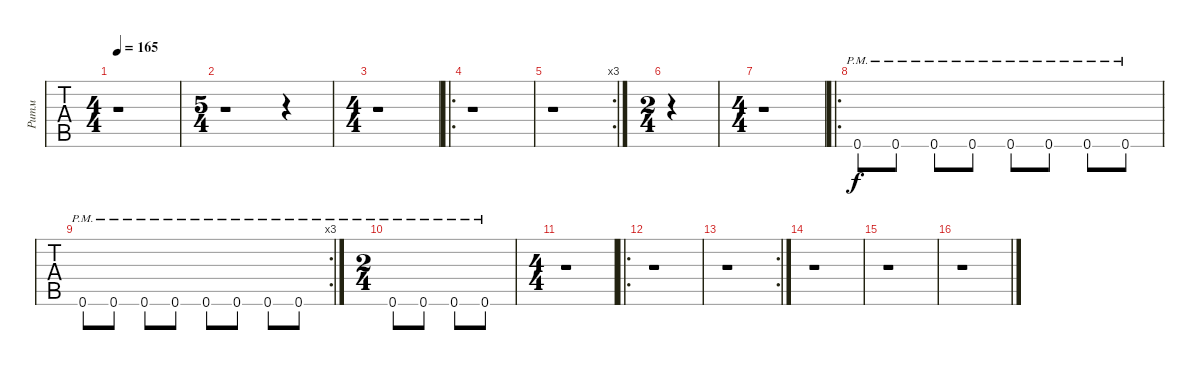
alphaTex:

\track ("Ритм" "Ритм") {instrument distortionguitar}
\staff {tabs}
\tuning (E4 B3 G3 D3 A2 E2) {hide}
\ts (4 4)
\tempo 165
\clef g2
\ks c
r.1{dy f} |
\ts (5 4)
r.1 r.4 |
\ts (4 4)
r.1 |
\ro
r.1 |
\rc 3
r.1 |
\ts (2 4)
|
\ts (4 4)
r.1 |
\ro
0.6{pm}.8 0.6{pm}.8 0.6{pm}.8 0.6{pm}.8 0.6{pm}.8 0.6{pm}.8 0.6{pm}.8 0.6{pm}.8 |
\rc 3
0.6{pm}.8 0.6{pm}.8 0.6{pm}.8 0.6{pm}.8 0.6{pm}.8 0.6{pm}.8 0.6{pm}.8 0.6{pm}.8 |
\ts (2 4)
0.6{pm}.8 0.6{pm}.8 0.6{pm}.8 0.6{pm}.8 |
\ts (4 4)
r.1 |
\ro
r.1 |
\rc 2
r.1 |
r.1 |
r.1 |
r.1
